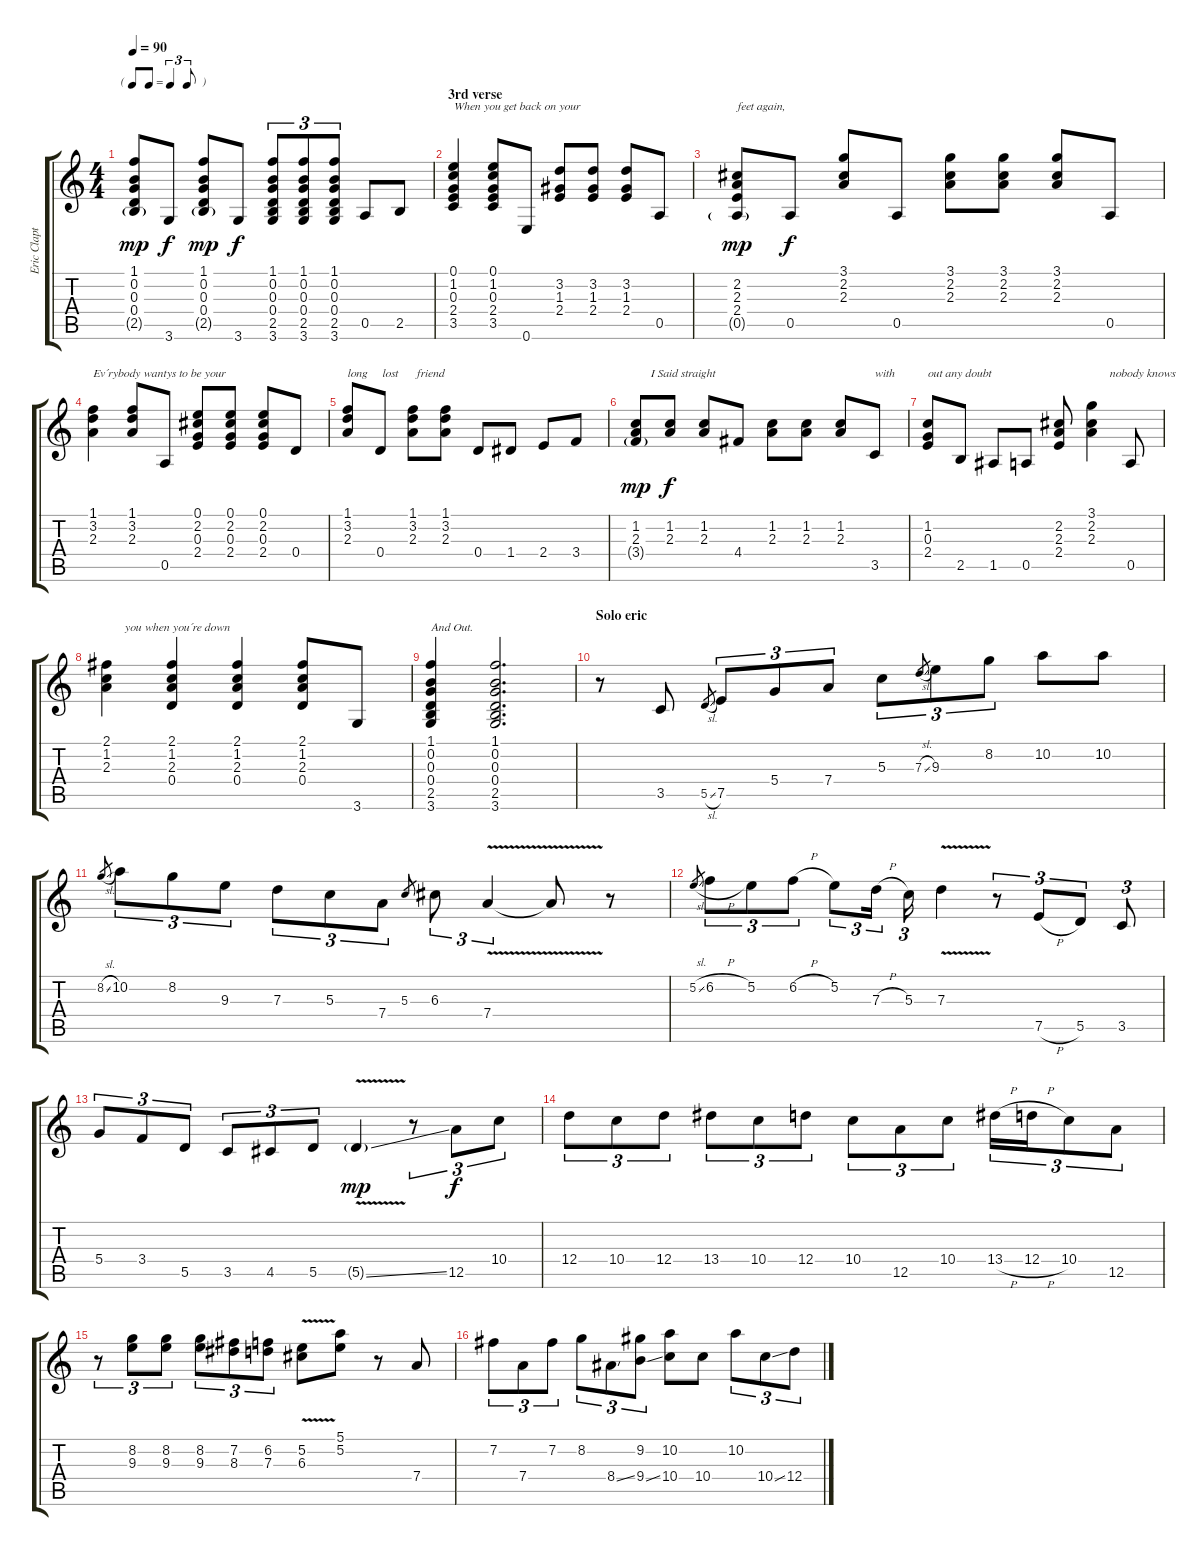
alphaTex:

\track ("Eric Clapton" "Eric Clapt") {instrument acousticguitarnylon}
\staff {score tabs}
\tuning (E4 B3 G3 D3 A2 E2) {hide}
\ts (4 4)
\tf triplet8th
\tempo 90
\clef g2
\ks c
(1.1 0.2 0.3 0.4 2.5{g}).8{dy mp} 3.6.8{dy f} (1.1 0.2 0.3 0.4 2.5{g}).8{dy mp} 3.6.8{dy f} (1.1 0.2 0.3 0.4 2.5 3.6).8{tu (3 2)} (1.1 0.2 0.3 0.4 2.5 3.6).8{tu (3 2)} (1.1 0.2 0.3 0.4 2.5 3.6).8{tu (3 2)} 0.5.8 2.5.8 |
\section ("" "3rd verse")
(0.1 1.2 0.3 2.4 3.5).4{txt "When you get back on your"} (0.1 1.2 0.3 2.4 3.5).8 0.6.8 (3.2 1.3 2.4).8 (3.2 1.3 2.4).8 (3.2 1.3 2.4).8 0.5.8 |
(2.2 2.3 2.4 0.5{g}).8{txt "feet again," dy mp} 0.5.8{dy f} (3.1 2.2 2.3).8 0.5.8 (3.1 2.2 2.3).8 (3.1 2.2 2.3).8 (3.1 2.2 2.3).8 0.5.8 |
(1.1 3.2 2.3).4{txt "Ev´rybody wantys to be your"} (1.1 3.2 2.3).8 0.5.8 (0.1 2.2 0.3 2.4).8 (0.1 2.2 0.3 2.4).8 (0.1 2.2 0.3 2.4).8 0.4.8 |
(1.1 3.2 2.3).8{txt "long     lost      friend"} 0.4.8 (1.1 3.2 2.3).8 (1.1 3.2 2.3).8 0.4.8 1.4.8 2.4.8 3.4.8 |
(1.2 2.3 3.4{g}).8{txt "     I Said straight" dy mp} (1.2 2.3).8{dy f} (1.2 2.3).8 4.4.8 (1.2 2.3).8 (1.2 2.3).8 (1.2 2.3).8 3.5.8{txt "with"} |
(1.2 0.3 2.4).8{txt "out any doubt"} 2.5.8 1.5.8 0.5.8 (2.2 2.3 2.4).8 (3.1 2.2 2.3).4{txt "      nobody knows "} 0.5.8 |
(2.1 1.2 2.3).4{txt "      you when you´re down "} (2.1 1.2 2.3 0.4).4 (2.1 1.2 2.3 0.4).4 (2.1 1.2 2.3 0.4).8 3.6.8 |
(1.1 0.2 0.3 0.4 2.5 3.6).4{txt "And Out."} (1.1 0.2 0.3 0.4 2.5 3.6).2{d} |
\section ("" "Solo eric")
r.8 3.5.8 5.5{sl}.8{gr} 7.5.8{tu (3 2)} 5.4.8{tu (3 2)} 7.4.8{tu (3 2)} 5.3.8{tu (3 2)} 7.3{sl}.8{gr} 9.3.8{tu (3 2)} 8.2.8{tu (3 2)} 10.2.8 10.2.8 |
8.2{sl}.8{gr} 10.2.8{tu (3 2)} 8.2.8{tu (3 2)} 9.3.8{tu (3 2)} 7.3.8{tu (3 2)} 5.3.8{tu (3 2)} 7.4.8{tu (3 2)} 5.3.8{gr} 6.3.8{tu (3 2)} 7.4{v}.4{tu (3 2)} 7.4{v t}.8 r.8 |
5.2{sl}.8{gr} 6.2{h}.8{tu (3 2)} 5.2.8{tu (3 2)} 6.2{h}.8{tu (3 2)} 5.2.8{tu (3 2)} 7.3{h}.16{tu (3 2)} 5.3.16{tu (3 2)} 7.3{v}.4 r.8{tu (3 2)} 7.5{h}.8{tu (3 2)} 5.5.8{tu (3 2)} 3.5.8{tu (3 2)} |
5.4.8{tu (3 2)} 3.4.8{tu (3 2)} 5.5.8{tu (3 2)} 3.5.8{tu (3 2)} 4.5.8{tu (3 2)} 5.5.8{tu (3 2)} 5.5{v ss g}.4{dy mp} r.8{tu (3 2)} 12.5.8{tu (3 2) dy f} 10.4.8{tu (3 2)} |
12.4.8{tu (3 2)} 10.4.8{tu (3 2)} 12.4.8{tu (3 2)} 13.4.8{tu (3 2)} 10.4.8{tu (3 2)} 12.4.8{tu (3 2)} 10.4.8{tu (3 2)} 12.5.8{tu (3 2)} 10.4.8{tu (3 2)} 13.4{h}.16{tu (3 2)} 12.4{h}.16{tu (3 2)} 10.4.8{tu (3 2)} 12.5.8{tu (3 2)} |
r.8{tu (3 2)} (8.2 9.3).8{tu (3 2)} (8.2 9.3).8{tu (3 2)} (8.2 9.3).8{tu (3 2)} (7.2 8.3).8{tu (3 2)} (6.2 7.3).8{tu (3 2)} (5.2{v} 6.3{v}).8 (5.1 5.2).8 r.8 7.4.8 |
7.2.8{tu (3 2)} 7.4.8{tu (3 2)} 7.2.8{tu (3 2)} 8.2.8{tu (3 2)} 8.4{ss}.8{tu (3 2)} (9.2 9.4{ss}).8{tu (3 2)} (10.2 10.4).8 10.4.8 10.2.8{tu (3 2)} 10.4{ss}.8{tu (3 2)} 12.4.8{tu (3 2)}
